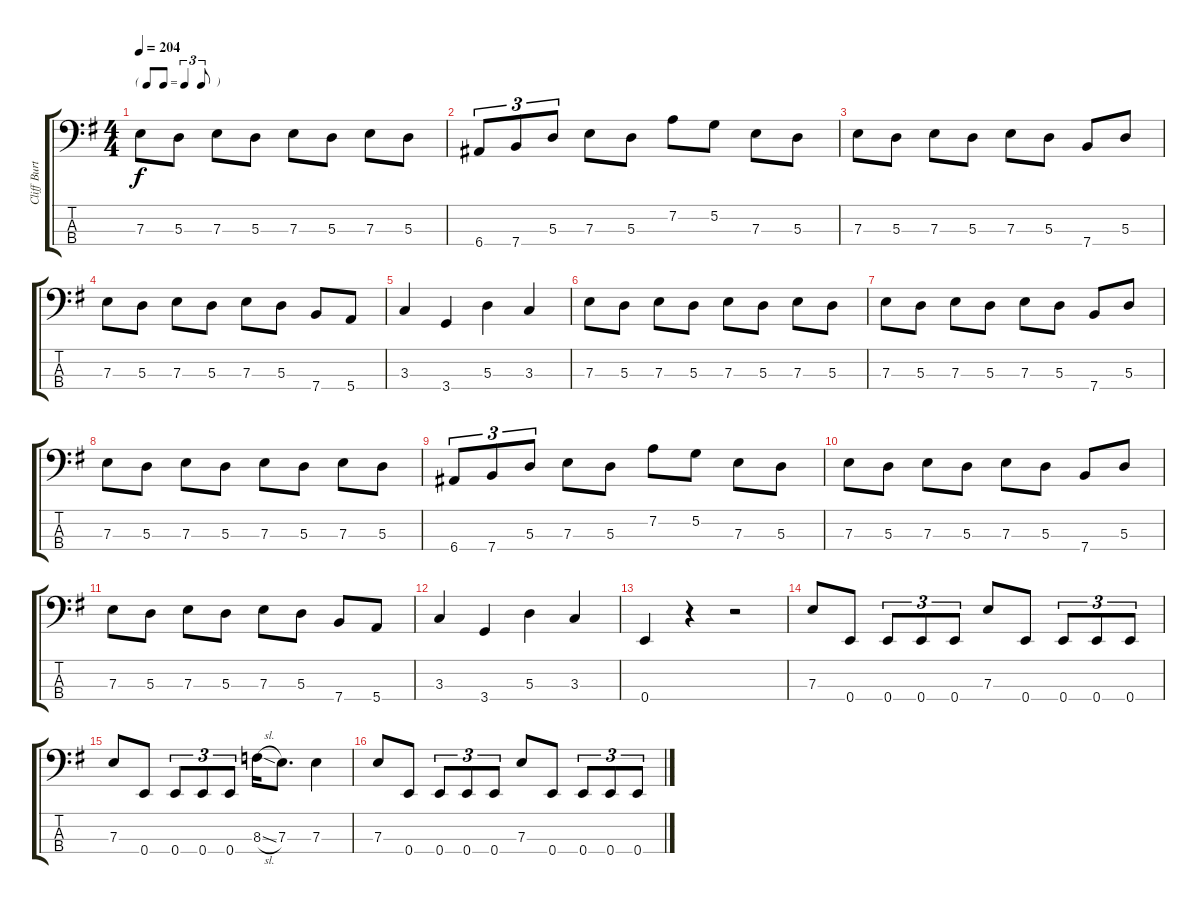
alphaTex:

\track ("Cliff Burton" "Cliff Burt") {instrument electricbassfinger}
\staff {score tabs}
\tuning (G2 D2 A1 E1) {hide}
\ts (4 4)
\tf triplet8th
\tempo 204
\clef f4
\ks eminor
7.3.8{dy f} 5.3.8 7.3.8 5.3.8 7.3.8 5.3.8 7.3.8 5.3.8 |
6.4.8{tu (3 2)} 7.4.8{tu (3 2)} 5.3.8{tu (3 2)} 7.3.8 5.3.8 7.2.8 5.2.8 7.3.8 5.3.8 |
7.3.8 5.3.8 7.3.8 5.3.8 7.3.8 5.3.8 7.4.8 5.3.8 |
7.3.8 5.3.8 7.3.8 5.3.8 7.3.8 5.3.8 7.4.8 5.4.8 |
3.3.4 3.4.4 5.3.4 3.3.4 |
7.3.8 5.3.8 7.3.8 5.3.8 7.3.8 5.3.8 7.3.8 5.3.8 |
7.3.8 5.3.8 7.3.8 5.3.8 7.3.8 5.3.8 7.4.8 5.3.8 |
7.3.8 5.3.8 7.3.8 5.3.8 7.3.8 5.3.8 7.3.8 5.3.8 |
6.4.8{tu (3 2)} 7.4.8{tu (3 2)} 5.3.8{tu (3 2)} 7.3.8 5.3.8 7.2.8 5.2.8 7.3.8 5.3.8 |
7.3.8 5.3.8 7.3.8 5.3.8 7.3.8 5.3.8 7.4.8 5.3.8 |
7.3.8 5.3.8 7.3.8 5.3.8 7.3.8 5.3.8 7.4.8 5.4.8 |
3.3.4 3.4.4 5.3.4 3.3.4 |
0.4.4 r.4 r.2 |
7.3.8 0.4.8 0.4.8{tu (3 2)} 0.4.8{tu (3 2)} 0.4.8{tu (3 2)} 7.3.8 0.4.8 0.4.8{tu (3 2)} 0.4.8{tu (3 2)} 0.4.8{tu (3 2)} |
7.3.8 0.4.8 0.4.8{tu (3 2)} 0.4.8{tu (3 2)} 0.4.8{tu (3 2)} 8.3{sl}.16 7.3.8{d} 7.3.4 |
7.3.8 0.4.8 0.4.8{tu (3 2)} 0.4.8{tu (3 2)} 0.4.8{tu (3 2)} 7.3.8 0.4.8 0.4.8{tu (3 2)} 0.4.8{tu (3 2)} 0.4.8{tu (3 2)}
